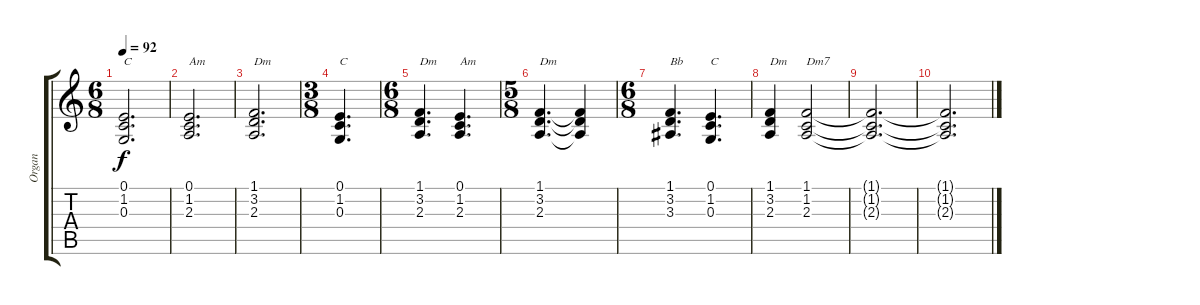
\track ("Organ" "Organ") {instrument percussiveorgan}
\staff {score tabs}
\tuning (E4 B3 G3 D3 A2 E2) {hide}
\ts (6 8)
\tempo 92
\clef g2
\ks c
(0.1 1.2 0.3).2{d txt "C" dy f} |
(0.1 1.2 2.3).2{d txt "Am"} |
(1.1 3.2 2.3).2{d txt "Dm"} |
\ts (3 8)
(0.1 1.2 0.3).4{d txt "C"} |
\ts (6 8)
(1.1 3.2 2.3).4{d txt "Dm"} (0.1 1.2 2.3).4{d txt "Am"} |
\ts (5 8)
(1.1 3.2 2.3).4{d txt "Dm"} (1.1{t} 3.2{t} 2.3{t}).4 |
\ts (6 8)
(1.1 3.2 3.3).4{d txt "Bb"} (0.1 1.2 0.3).4{d txt "C"} |
(1.1 3.2 2.3).4{txt "Dm"} (1.1 1.2 2.3).2{txt "Dm7"} |
(1.1{t} 1.2{t} 2.3{t}).2{d} |
(1.1{t} 1.2{t} 2.3{t}).2{d}
